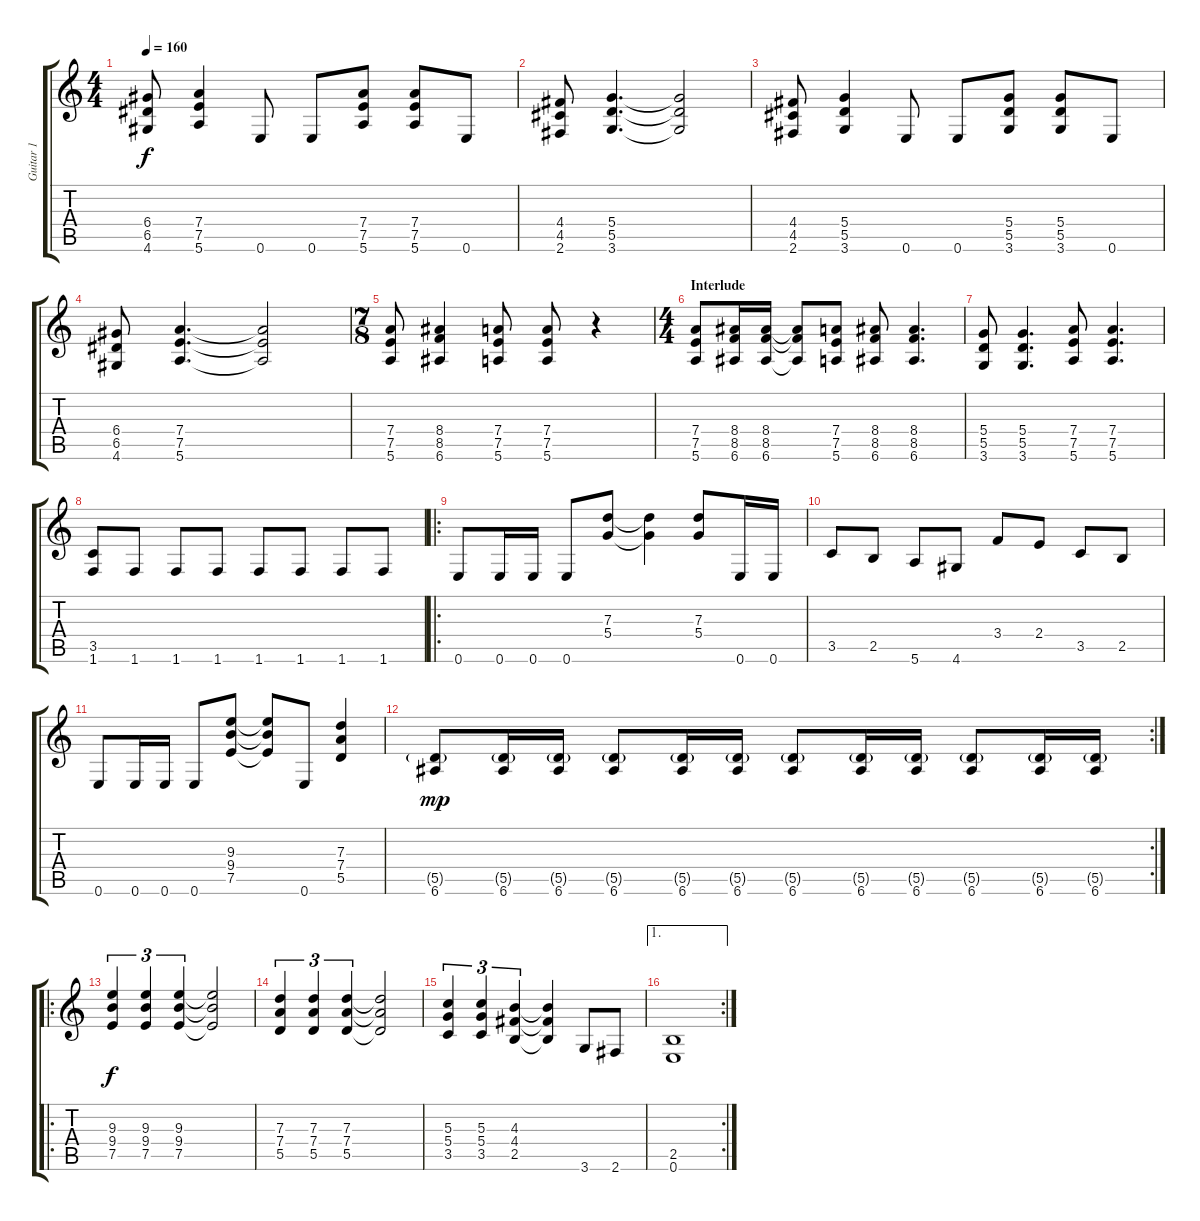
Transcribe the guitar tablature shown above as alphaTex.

\track ("Guitar 1" "Guitar 1") {instrument distortionguitar}
\staff {score tabs}
\tuning (E4 B3 G3 D3 A2 E2) {hide}
\ts (4 4)
\tempo 160
\clef g2
\ks c
(6.4 6.5 4.6).8{dy f} (7.4 7.5 5.6).4 0.6.8 0.6.8 (7.4 7.5 5.6).8 (7.4 7.5 5.6).8 0.6.8 |
(4.4 4.5 2.6).8 (5.4 5.5 3.6).4{d} (5.4{t} 5.5{t} 3.6{t}).2 |
(4.4 4.5 2.6).8 (5.4 5.5 3.6).4 0.6.8 0.6.8 (5.4 5.5 3.6).8 (5.4 5.5 3.6).8 0.6.8 |
(6.4 6.5 4.6).8 (7.4 7.5 5.6).4{d} (7.4{t} 7.5{t} 5.6{t}).2 |
\ts (7 8)
(7.4 7.5 5.6).8 (8.4 8.5 6.6).4 (7.4 7.5 5.6).8 (7.4 7.5 5.6).8 r.4 |
\ts (4 4)
\section ("" "Interlude")
(7.4 7.5 5.6).8 (8.4 8.5 6.6).16 (8.4 8.5 6.6).16 (8.4{t} 8.5{t} 6.6{t}).8 (7.4 7.5 5.6).8 (8.4 8.5 6.6).8 (8.4 8.5 6.6).4{d} |
(5.4 5.5 3.6).8 (5.4 5.5 3.6).4{d} (7.4 7.5 5.6).8 (7.4 7.5 5.6).4{d} |
(3.5 1.6).8 1.6.8 1.6.8 1.6.8 1.6.8 1.6.8 1.6.8 1.6.8 |
\ro
0.6.8 0.6.16 0.6.16 0.6.8 (7.3 5.4).8 (7.3{t} 5.4{t}).4 (7.3 5.4).8 0.6.16 0.6.16 |
3.5.8 2.5.8 5.6.8 4.6.8 3.4.8 2.4.8 3.5.8 2.5.8 |
0.6.8 0.6.16 0.6.16 0.6.8 (9.3 9.4 7.5).8 (9.3{t} 9.4{t} 7.5{t}).8 0.6.8 (7.3 7.4 5.5).4 |
\rc 2
(5.5{g} 6.6).8{dy mp} (5.5{g} 6.6).16 (5.5{g} 6.6).16 (5.5{g} 6.6).8 (5.5{g} 6.6).16 (5.5{g} 6.6).16 (5.5{g} 6.6).8 (5.5{g} 6.6).16 (5.5{g} 6.6).16 (5.5{g} 6.6).8 (5.5{g} 6.6).16 (5.5{g} 6.6).16 |
\ro
(9.3 9.4 7.5).4{tu (3 2) dy f} (9.3 9.4 7.5).4{tu (3 2)} (9.3 9.4 7.5).4{tu (3 2)} (9.3{t} 9.4{t} 7.5{t}).2 |
(7.3 7.4 5.5).4{tu (3 2)} (7.3 7.4 5.5).4{tu (3 2)} (7.3 7.4 5.5).4{tu (3 2)} (7.3{t} 7.4{t} 5.5{t}).2 |
(5.3 5.4 3.5).4{tu (3 2)} (5.3 5.4 3.5).4{tu (3 2)} (4.3 4.4 2.5).4{tu (3 2)} (4.3{t} 4.4{t} 2.5{t}).4 3.6.8 2.6.8 |
\ae 1
\rc 2
(2.5 0.6).1
